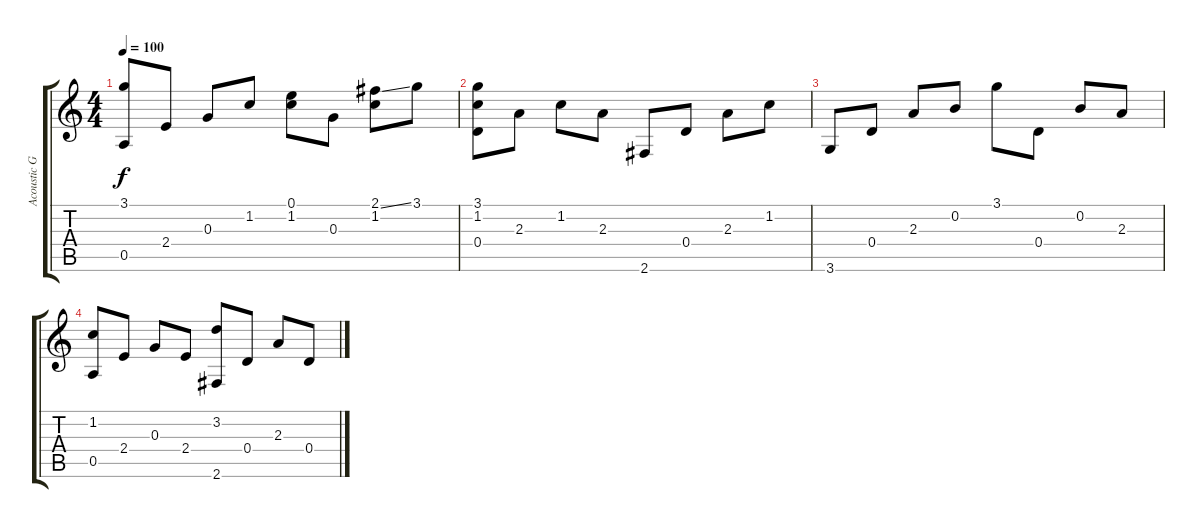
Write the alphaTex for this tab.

\track ("Acoustic Guitar" "Acoustic G") {instrument acousticguitarsteel}
\staff {score tabs}
\tuning (E4 B3 G3 D3 A2 E2) {hide}
\ts (4 4)
\tempo 100
\clef g2
\ks c
(3.1 0.5).8{dy f} 2.4.8 0.3.8 1.2.8 (0.1 1.2).8 0.3.8 (2.1{ss} 1.2).8 3.1.8 |
(3.1 1.2 0.4).8 2.3.8 1.2.8 2.3.8 2.6.8 0.4.8 2.3.8 1.2.8 |
3.6.8 0.4.8 2.3.8 0.2.8 3.1.8 0.4.8 0.2.8 2.3.8 |
(1.2 0.5).8 2.4.8 0.3.8 2.4.8 (3.2 2.6).8 0.4.8 2.3.8 0.4.8
